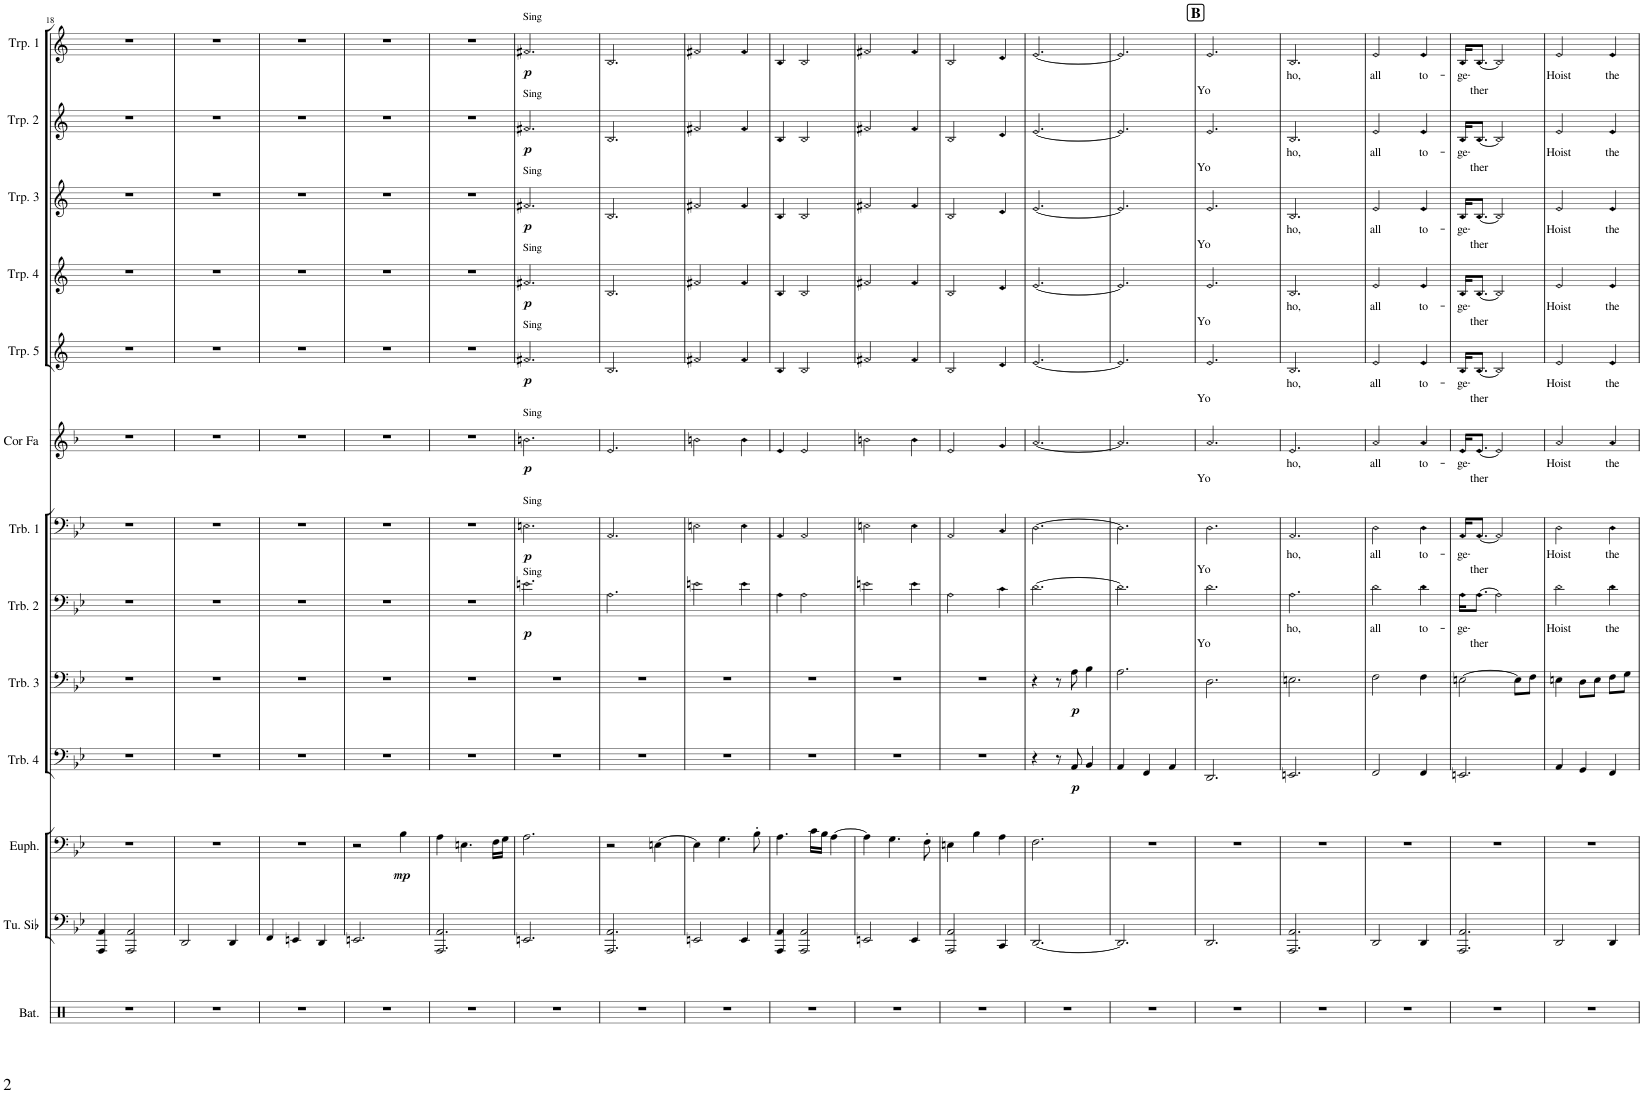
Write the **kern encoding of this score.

**kern	**kern	**kern	**dynam	**kern	**dynam	**kern	**dynam	**kern	**text	**dynam	**kern	**text	**dynam	**kern	**text	**dynam	**kern	**text	**dynam	**kern	**text	**dynam	**kern	**text	**dynam	**kern	**text	**dynam	**kern	**text	**dynam
*part13	*part12	*part11	*part11	*part10	*part10	*part9	*part9	*part8	*part8	*part8	*part7	*part7	*part7	*part6	*part6	*part6	*part5	*part5	*part5	*part4	*part4	*part4	*part3	*part3	*part3	*part2	*part2	*part2	*part1	*part1	*part1
*staff13	*staff12	*staff11	*staff11	*staff10	*staff10	*staff9	*staff9	*staff8	*staff8	*staff8	*staff7	*staff7	*staff7	*staff6	*staff6	*staff6	*staff5	*staff5	*staff5	*staff4	*staff4	*staff4	*staff3	*staff3	*staff3	*staff2	*staff2	*staff2	*staff1	*staff1	*staff1
*I"Batterie	*I"Tuba en Sib	*I"Euphonium	*	*I"Trombone 4	*	*I"Trombone 3	*	*I"Trombone 2	*	*	*I"Trombone 1	*	*	*I"Cor en Fa	*	*	*I"Trompette 5	*	*	*I"Trompette 4	*	*	*I"Trompette 3	*	*	*I"Trompette 2	*	*	*I"Trompette 1	*	*
*I'Bat.	*I'Tu. Sib	*I'Euph.	*	*I'Trb. 4	*	*I'Trb. 3	*	*I'Trb. 2	*	*	*I'Trb. 1	*	*	*I'Cor Fa	*	*	*I'Trp. 5	*	*	*I'Trp. 4	*	*	*I'Trp. 3	*	*	*I'Trp. 2	*	*	*I'Trp. 1	*	*
!!LO:PB:g=z
*clefX	*clefF4	*clefF4	*	*clefF4	*	*clefF4	*	*clefF4	*	*	*clefF4	*	*	*clefG2	*	*	*clefG2	*	*	*clefG2	*	*	*clefG2	*	*	*clefG2	*	*	*clefG2	*	*
*	*	*	*	*	*	*	*	*	*	*	*	*	*	*ITrd4c7	*	*	*ITrd1c2	*	*	*ITrd1c2	*	*	*ITrd1c2	*	*	*ITrd1c2	*	*	*ITrd1c2	*	*
*k[]	*k[b-e-]	*k[b-e-]	*	*k[b-e-]	*	*k[b-e-]	*	*k[b-e-]	*	*	*k[b-e-]	*	*	*k[b-]	*	*	*k[]	*	*	*k[]	*	*	*k[]	*	*	*k[]	*	*	*k[]	*	*
*M3/4	*M3/4	*M3/4	*	*M3/4	*	*M3/4	*	*M3/4	*	*	*M3/4	*	*	*M3/4	*	*	*M3/4	*	*	*M3/4	*	*	*M3/4	*	*	*M3/4	*	*	*M3/4	*	*
=18	=18	=18	=18	=18	=18	=18	=18	=18	=18	=18	=18	=18	=18	=18	=18	=18	=18	=18	=18	=18	=18	=18	=18	=18	=18	=18	=18	=18	=18	=18	=18
2.r	4AAA/ 4AA/	2.r	.	2.r	.	2.r	.	2.r	.	.	2.r	.	.	2.r	.	.	2.r	.	.	2.r	.	.	2.r	.	.	2.r	.	.	2.r	.	.
.	2AAA/ 2AA/	.	.	.	.	.	.	.	.	.	.	.	.	.	.	.	.	.	.	.	.	.	.	.	.	.	.	.	.	.	.
=19	=19	=19	=19	=19	=19	=19	=19	=19	=19	=19	=19	=19	=19	=19	=19	=19	=19	=19	=19	=19	=19	=19	=19	=19	=19	=19	=19	=19	=19	=19	=19
2.r	2DD/	2.r	.	2.r	.	2.r	.	2.r	.	.	2.r	.	.	2.r	.	.	2.r	.	.	2.r	.	.	2.r	.	.	2.r	.	.	2.r	.	.
.	4DD/	.	.	.	.	.	.	.	.	.	.	.	.	.	.	.	.	.	.	.	.	.	.	.	.	.	.	.	.	.	.
=20	=20	=20	=20	=20	=20	=20	=20	=20	=20	=20	=20	=20	=20	=20	=20	=20	=20	=20	=20	=20	=20	=20	=20	=20	=20	=20	=20	=20	=20	=20	=20
2.r	4FF/	2.r	.	2.r	.	2.r	.	2.r	.	.	2.r	.	.	2.r	.	.	2.r	.	.	2.r	.	.	2.r	.	.	2.r	.	.	2.r	.	.
.	4EEn/	.	.	.	.	.	.	.	.	.	.	.	.	.	.	.	.	.	.	.	.	.	.	.	.	.	.	.	.	.	.
.	4DD/	.	.	.	.	.	.	.	.	.	.	.	.	.	.	.	.	.	.	.	.	.	.	.	.	.	.	.	.	.	.
=21	=21	=21	=21	=21	=21	=21	=21	=21	=21	=21	=21	=21	=21	=21	=21	=21	=21	=21	=21	=21	=21	=21	=21	=21	=21	=21	=21	=21	=21	=21	=21
2.r	2.EEn/	2r	.	2.r	.	2.r	.	2.r	.	.	2.r	.	.	2.r	.	.	2.r	.	.	2.r	.	.	2.r	.	.	2.r	.	.	2.r	.	.
!	!	!	!LO:DY:b	!	!	!	!	!	!	!	!	!	!	!	!	!	!	!	!	!	!	!	!	!	!	!	!	!	!	!	!
.	.	4B-\	mp	.	.	.	.	.	.	.	.	.	.	.	.	.	.	.	.	.	.	.	.	.	.	.	.	.	.	.	.
=22	=22	=22	=22	=22	=22	=22	=22	=22	=22	=22	=22	=22	=22	=22	=22	=22	=22	=22	=22	=22	=22	=22	=22	=22	=22	=22	=22	=22	=22	=22	=22
2.r	2.AAA/ 2.AA/	4A\	.	2.r	.	2.r	.	2.r	.	.	2.r	.	.	2.r	.	.	2.r	.	.	2.r	.	.	2.r	.	.	2.r	.	.	2.r	.	.
.	.	4.En\	.	.	.	.	.	.	.	.	.	.	.	.	.	.	.	.	.	.	.	.	.	.	.	.	.	.	.	.	.
.	.	16F\LL	.	.	.	.	.	.	.	.	.	.	.	.	.	.	.	.	.	.	.	.	.	.	.	.	.	.	.	.	.
.	.	16G\JJ	.	.	.	.	.	.	.	.	.	.	.	.	.	.	.	.	.	.	.	.	.	.	.	.	.	.	.	.	.
=23	=23	=23	=23	=23	=23	=23	=23	=23	=23	=23	=23	=23	=23	=23	=23	=23	=23	=23	=23	=23	=23	=23	=23	=23	=23	=23	=23	=23	=23	=23	=23
!	!	!	!	!	!	!	!	!	!	!	!	!	!	!	!	!	!	!	!	!	!	!	!	!	!	!	!	!	!LO:TX:a:t=Sing	!	!
!	!	!	!	!	!	!	!	!	!	!	!	!	!	!	!	!	!	!	!	!	!	!	!	!	!	!LO:TX:a:t=Sing	!	!	!	!	!
!	!	!	!	!	!	!	!	!	!	!	!	!	!	!	!	!	!	!	!	!	!	!	!LO:TX:a:t=Sing	!	!	!	!	!	!	!	!
!	!	!	!	!	!	!	!	!	!	!	!	!	!	!	!	!	!	!	!	!LO:TX:a:t=Sing	!	!	!	!	!	!	!	!	!	!	!
!	!	!	!	!	!	!	!	!	!	!	!	!	!	!	!	!	!LO:TX:a:t=Sing	!	!	!	!	!	!	!	!	!	!	!	!	!	!
!	!	!	!	!	!	!	!	!	!	!	!	!	!	!LO:TX:a:t=Sing	!	!	!	!	!	!	!	!	!	!	!	!	!	!	!	!	!
!	!	!	!	!	!	!	!	!	!	!	!LO:TX:a:t=Sing	!	!	!	!	!	!	!	!	!	!	!	!	!	!	!	!	!	!	!	!
!	!	!	!	!	!	!	!	!LO:TX:a:t=Sing	!	!	!	!	!	!	!	!	!	!	!	!	!	!	!	!	!	!	!	!	!	!	!
!	!	!	!	!	!	!	!	!	!	!LO:DY:b	!	!	!LO:DY:b	!	!	!LO:DY:b	!	!	!LO:DY:b	!	!	!LO:DY:b	!	!	!LO:DY:b	!	!	!LO:DY:b	!	!	!LO:DY:b
2.r	2.EEn/	2.A\	.	2.r	.	2.r	.	2.en\	.	p	2.En\	.	p	2.bn\	.	p	2.f#X/	.	p	2.f#X/	.	p	2.f#X/	.	p	2.f#X/	.	p	2.f#X/	.	p
=24	=24	=24	=24	=24	=24	=24	=24	=24	=24	=24	=24	=24	=24	=24	=24	=24	=24	=24	=24	=24	=24	=24	=24	=24	=24	=24	=24	=24	=24	=24	=24
2.r	2.AAA/ 2.AA/	2r	.	2.r	.	2.r	.	2.A\	.	.	2.AA/	.	.	2.e/	.	.	2.B/	.	.	2.B/	.	.	2.B/	.	.	2.B/	.	.	2.B/	.	.
.	.	[4En\	.	.	.	.	.	.	.	.	.	.	.	.	.	.	.	.	.	.	.	.	.	.	.	.	.	.	.	.	.
=25	=25	=25	=25	=25	=25	=25	=25	=25	=25	=25	=25	=25	=25	=25	=25	=25	=25	=25	=25	=25	=25	=25	=25	=25	=25	=25	=25	=25	=25	=25	=25
2.r	2EEn/	4E\]	.	2.r	.	2.r	.	2en\	.	.	2En\	.	.	2bn\	.	.	2f#X/	.	.	2f#X/	.	.	2f#X/	.	.	2f#X/	.	.	2f#X/	.	.
.	.	4.G\	.	.	.	.	.	.	.	.	.	.	.	.	.	.	.	.	.	.	.	.	.	.	.	.	.	.	.	.	.
.	4EE/	.	.	.	.	.	.	4e\	.	.	4E\	.	.	4b\	.	.	4f#/	.	.	4f#/	.	.	4f#/	.	.	4f#/	.	.	4f#/	.	.
.	.	8B-'\	.	.	.	.	.	.	.	.	.	.	.	.	.	.	.	.	.	.	.	.	.	.	.	.	.	.	.	.	.
=26	=26	=26	=26	=26	=26	=26	=26	=26	=26	=26	=26	=26	=26	=26	=26	=26	=26	=26	=26	=26	=26	=26	=26	=26	=26	=26	=26	=26	=26	=26	=26
2.r	4AAA/ 4AA/	4.A\	.	2.r	.	2.r	.	4A\	.	.	4AA/	.	.	4e/	.	.	4B/	.	.	4B/	.	.	4B/	.	.	4B/	.	.	4B/	.	.
.	2AAA/ 2AA/	.	.	.	.	.	.	2A\	.	.	2AA/	.	.	2e/	.	.	2B/	.	.	2B/	.	.	2B/	.	.	2B/	.	.	2B/	.	.
.	.	16c\LL	.	.	.	.	.	.	.	.	.	.	.	.	.	.	.	.	.	.	.	.	.	.	.	.	.	.	.	.	.
.	.	16B-\JJ	.	.	.	.	.	.	.	.	.	.	.	.	.	.	.	.	.	.	.	.	.	.	.	.	.	.	.	.	.
.	.	[4A\	.	.	.	.	.	.	.	.	.	.	.	.	.	.	.	.	.	.	.	.	.	.	.	.	.	.	.	.	.
=27	=27	=27	=27	=27	=27	=27	=27	=27	=27	=27	=27	=27	=27	=27	=27	=27	=27	=27	=27	=27	=27	=27	=27	=27	=27	=27	=27	=27	=27	=27	=27
2.r	2EEn/	4A\]	.	2.r	.	2.r	.	2en\	.	.	2En\	.	.	2bn\	.	.	2f#X/	.	.	2f#X/	.	.	2f#X/	.	.	2f#X/	.	.	2f#X/	.	.
.	.	4.G\	.	.	.	.	.	.	.	.	.	.	.	.	.	.	.	.	.	.	.	.	.	.	.	.	.	.	.	.	.
.	4EE/	.	.	.	.	.	.	4e\	.	.	4E\	.	.	4b\	.	.	4f#/	.	.	4f#/	.	.	4f#/	.	.	4f#/	.	.	4f#/	.	.
.	.	8F'\	.	.	.	.	.	.	.	.	.	.	.	.	.	.	.	.	.	.	.	.	.	.	.	.	.	.	.	.	.
=28	=28	=28	=28	=28	=28	=28	=28	=28	=28	=28	=28	=28	=28	=28	=28	=28	=28	=28	=28	=28	=28	=28	=28	=28	=28	=28	=28	=28	=28	=28	=28
2.r	2AAA/ 2AA/	4En\	.	2.r	.	2.r	.	2A\	.	.	2AA/	.	.	2e/	.	.	2B/	.	.	2B/	.	.	2B/	.	.	2B/	.	.	2B/	.	.
.	.	4B-\	.	.	.	.	.	.	.	.	.	.	.	.	.	.	.	.	.	.	.	.	.	.	.	.	.	.	.	.	.
.	4CC/	4A\	.	.	.	.	.	4c\	.	.	4C/	.	.	4g/	.	.	4d/	.	.	4d/	.	.	4d/	.	.	4d/	.	.	4d/	.	.
=29	=29	=29	=29	=29	=29	=29	=29	=29	=29	=29	=29	=29	=29	=29	=29	=29	=29	=29	=29	=29	=29	=29	=29	=29	=29	=29	=29	=29	=29	=29	=29
2.r	[2.DD/	2.F\	.	4r	.	4r	.	[2.d\	.	.	[2.D\	.	.	[2.a/	.	.	[2.e/	.	.	[2.e/	.	.	[2.e/	.	.	[2.e/	.	.	[2.e/	.	.
.	.	.	.	8r	.	8r	.	.	.	.	.	.	.	.	.	.	.	.	.	.	.	.	.	.	.	.	.	.	.	.	.
!	!	!	!	!	!LO:DY:b	!	!LO:DY:b	!	!	!	!	!	!	!	!	!	!	!	!	!	!	!	!	!	!	!	!	!	!	!	!
.	.	.	.	8AA/	p	8A\	p	.	.	.	.	.	.	.	.	.	.	.	.	.	.	.	.	.	.	.	.	.	.	.	.
.	.	.	.	4BB-/	.	4B-\	.	.	.	.	.	.	.	.	.	.	.	.	.	.	.	.	.	.	.	.	.	.	.	.	.
=30	=30	=30	=30	=30	=30	=30	=30	=30	=30	=30	=30	=30	=30	=30	=30	=30	=30	=30	=30	=30	=30	=30	=30	=30	=30	=30	=30	=30	=30	=30	=30
2.r	2.DD/]	2.r	.	4AA/	.	2.A\	.	2.d\]	.	.	2.D\]	.	.	2.a/]	.	.	2.e/]	.	.	2.e/]	.	.	2.e/]	.	.	2.e/]	.	.	2.e/]	.	.
.	.	.	.	4FF/	.	.	.	.	.	.	.	.	.	.	.	.	.	.	.	.	.	.	.	.	.	.	.	.	.	.	.
.	.	.	.	4AA/	.	.	.	.	.	.	.	.	.	.	.	.	.	.	.	.	.	.	.	.	.	.	.	.	.	.	.
!!LO:REH:place=s1:a:B:cj:fs=14:t=B
=31	=31	=31	=31	=31	=31	=31	=31	=31	=31	=31	=31	=31	=31	=31	=31	=31	=31	=31	=31	=31	=31	=31	=31	=31	=31	=31	=31	=31	=31	=31	=31
!	!	!	!	!	!	!	!	!	!LO:LY:b	!	!	!LO:LY:b	!	!	!LO:LY:b	!	!	!LO:LY:b	!	!	!LO:LY:b	!	!	!LO:LY:b	!	!	!LO:LY:b	!	!	!LO:LY:b	!
2.r	2.DD/	2.r	.	2.DD/	.	2.D\	.	2.d\	Yo	.	2.D\	Yo	.	2.a/	Yo	.	2.e/	Yo	.	2.e/	Yo	.	2.e/	Yo	.	2.e/	Yo	.	2.e/	Yo	.
=32	=32	=32	=32	=32	=32	=32	=32	=32	=32	=32	=32	=32	=32	=32	=32	=32	=32	=32	=32	=32	=32	=32	=32	=32	=32	=32	=32	=32	=32	=32	=32
!	!	!	!	!	!	!	!	!	!LO:LY:b	!	!	!LO:LY:b	!	!	!LO:LY:b	!	!	!LO:LY:b	!	!	!LO:LY:b	!	!	!LO:LY:b	!	!	!LO:LY:b	!	!	!LO:LY:b	!
2.r	2.AAA/ 2.AA/	2.r	.	2.EEn/	.	2.En\	.	2.A\	ho,	.	2.AA/	ho,	.	2.e/	ho,	.	2.B/	ho,	.	2.B/	ho,	.	2.B/	ho,	.	2.B/	ho,	.	2.B/	ho,	.
=33	=33	=33	=33	=33	=33	=33	=33	=33	=33	=33	=33	=33	=33	=33	=33	=33	=33	=33	=33	=33	=33	=33	=33	=33	=33	=33	=33	=33	=33	=33	=33
!	!	!	!	!	!	!	!	!	!LO:LY:b	!	!	!LO:LY:b	!	!	!LO:LY:b	!	!	!LO:LY:b	!	!	!LO:LY:b	!	!	!LO:LY:b	!	!	!LO:LY:b	!	!	!LO:LY:b	!
2.r	2DD/	2.r	.	2FF/	.	2F\	.	2d\	all	.	2D\	all	.	2a/	all	.	2e/	all	.	2e/	all	.	2e/	all	.	2e/	all	.	2e/	all	.
!	!	!	!	!	!	!	!	!	!LO:LY:b	!	!	!LO:LY:b	!	!	!LO:LY:b	!	!	!LO:LY:b	!	!	!LO:LY:b	!	!	!LO:LY:b	!	!	!LO:LY:b	!	!	!LO:LY:b	!
.	4DD/	.	.	4FF/	.	4F\	.	4d\	to-	.	4D\	to-	.	4a/	to-	.	4e/	to-	.	4e/	to-	.	4e/	to-	.	4e/	to-	.	4e/	to-	.
=34	=34	=34	=34	=34	=34	=34	=34	=34	=34	=34	=34	=34	=34	=34	=34	=34	=34	=34	=34	=34	=34	=34	=34	=34	=34	=34	=34	=34	=34	=34	=34
!	!	!	!	!	!	!	!	!	!LO:LY:b	!	!	!LO:LY:b	!	!	!LO:LY:b	!	!	!LO:LY:b	!	!	!LO:LY:b	!	!	!LO:LY:b	!	!	!LO:LY:b	!	!	!LO:LY:b	!
2.r	2.AAA/ 2.AA/	2.r	.	2.EEn/	.	[2En\	.	16A\KL	-ge-	.	16AA/KL	-ge-	.	16e/KL	-ge-	.	16B/KL	-ge-	.	16B/KL	-ge-	.	16B/KL	-ge-	.	16B/KL	-ge-	.	16B/KL	-ge-	.
!	!	!	!	!	!	!	!	!	!LO:LY:b	!	!	!LO:LY:b	!	!	!LO:LY:b	!	!	!LO:LY:b	!	!	!LO:LY:b	!	!	!LO:LY:b	!	!	!LO:LY:b	!	!	!LO:LY:b	!
.	.	.	.	.	.	.	.	[8.A\J	-ther	.	[8.AA/J	-ther	.	[8.e/J	-ther	.	[8.B/J	-ther	.	[8.B/J	-ther	.	[8.B/J	-ther	.	[8.B/J	-ther	.	[8.B/J	-ther	.
.	.	.	.	.	.	.	.	2A\]	.	.	2AA/]	.	.	2e/]	.	.	2B/]	.	.	2B/]	.	.	2B/]	.	.	2B/]	.	.	2B/]	.	.
.	.	.	.	.	.	8E\L]	.	.	.	.	.	.	.	.	.	.	.	.	.	.	.	.	.	.	.	.	.	.	.	.	.
.	.	.	.	.	.	8F\J	.	.	.	.	.	.	.	.	.	.	.	.	.	.	.	.	.	.	.	.	.	.	.	.	.
=35	=35	=35	=35	=35	=35	=35	=35	=35	=35	=35	=35	=35	=35	=35	=35	=35	=35	=35	=35	=35	=35	=35	=35	=35	=35	=35	=35	=35	=35	=35	=35
!	!	!	!	!	!	!	!	!	!LO:LY:b	!	!	!LO:LY:b	!	!	!LO:LY:b	!	!	!LO:LY:b	!	!	!LO:LY:b	!	!	!LO:LY:b	!	!	!LO:LY:b	!	!	!LO:LY:b	!
2.r	2DD/	2.r	.	4AA/	.	4En\	.	2d\	Hoist	.	2D\	Hoist	.	2a/	Hoist	.	2e/	Hoist	.	2e/	Hoist	.	2e/	Hoist	.	2e/	Hoist	.	2e/	Hoist	.
.	.	.	.	4GG/	.	8D\L	.	.	.	.	.	.	.	.	.	.	.	.	.	.	.	.	.	.	.	.	.	.	.	.	.
.	.	.	.	.	.	8E\J	.	.	.	.	.	.	.	.	.	.	.	.	.	.	.	.	.	.	.	.	.	.	.	.	.
!	!	!	!	!	!	!	!	!	!LO:LY:b	!	!	!LO:LY:b	!	!	!LO:LY:b	!	!	!LO:LY:b	!	!	!LO:LY:b	!	!	!LO:LY:b	!	!	!LO:LY:b	!	!	!LO:LY:b	!
.	4DD/	.	.	4FF/	.	8F\L	.	4d\	the	.	4D\	the	.	4a/	the	.	4e/	the	.	4e/	the	.	4e/	the	.	4e/	the	.	4e/	the	.
.	.	.	.	.	.	8G\J	.	.	.	.	.	.	.	.	.	.	.	.	.	.	.	.	.	.	.	.	.	.	.	.	.
=	=	=	=	=	=	=	=	=	=	=	=	=	=	=	=	=	=	=	=	=	=	=	=	=	=	=	=	=	=	=	=
*-	*-	*-	*-	*-	*-	*-	*-	*-	*-	*-	*-	*-	*-	*-	*-	*-	*-	*-	*-	*-	*-	*-	*-	*-	*-	*-	*-	*-	*-	*-	*-
